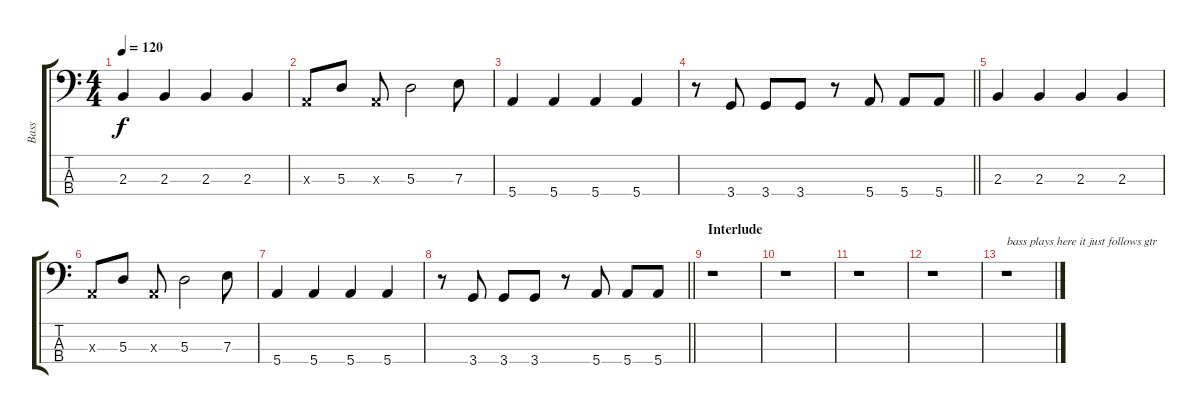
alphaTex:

\track ("Bass" "Bass") {instrument electricbasspick}
\staff {score tabs}
\tuning (G2 D2 A1 E1) {hide}
\ts (4 4)
\tempo 120
\clef f4
\ks c
2.3.4{dy f} 2.3.4 2.3.4 2.3.4 |
0.3{x}.8 5.3.8 0.3{x}.8 5.3.2 7.3.8 |
5.4.4 5.4.4 5.4.4 5.4.4 |
\barLineRight lightlight
r.8 3.4.8 3.4.8 3.4.8 r.8 5.4.8 5.4.8 5.4.8 |
2.3.4 2.3.4 2.3.4 2.3.4 |
0.3{x}.8 5.3.8 0.3{x}.8 5.3.2 7.3.8 |
5.4.4 5.4.4 5.4.4 5.4.4 |
\barLineRight lightlight
r.8 3.4.8 3.4.8 3.4.8 r.8 5.4.8 5.4.8 5.4.8 |
\section ("" "Interlude")
r.1 |
r.1 |
r.1 |
r.1 |
r.1{txt "bass plays here it just follows gtr"}
